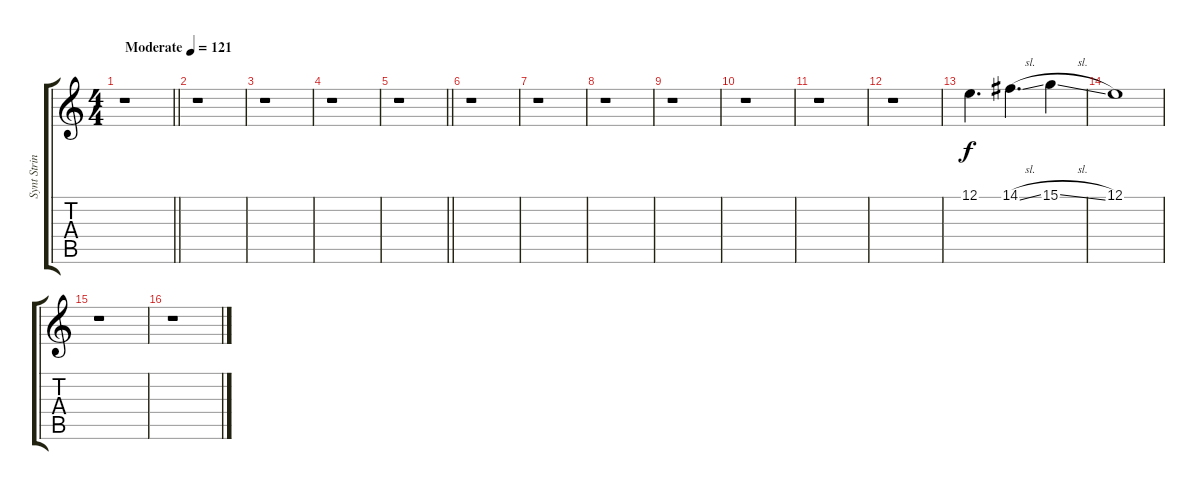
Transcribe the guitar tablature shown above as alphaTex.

\track ("Synt String 5" "Synt Strin") {instrument pad8sweep}
\staff {score tabs}
\tuning (E4 B3 G3 D3 A2 E2) {hide}
\ts (4 4)
\tempo (121 "Moderate")
\clef g2
\barLineRight lightlight
\ks c
r.1{dy f instrument pad8sweep} |
r.1 |
r.1 |
r.1 |
\barLineRight lightlight
r.1 |
r.1 |
r.1 |
r.1 |
r.1 |
r.1 |
r.1 |
r.1 |
12.1.4{d} 14.1{sl}.4{d} 15.1{sl}.4 |
12.1.1 |
r.1 |
r.1
